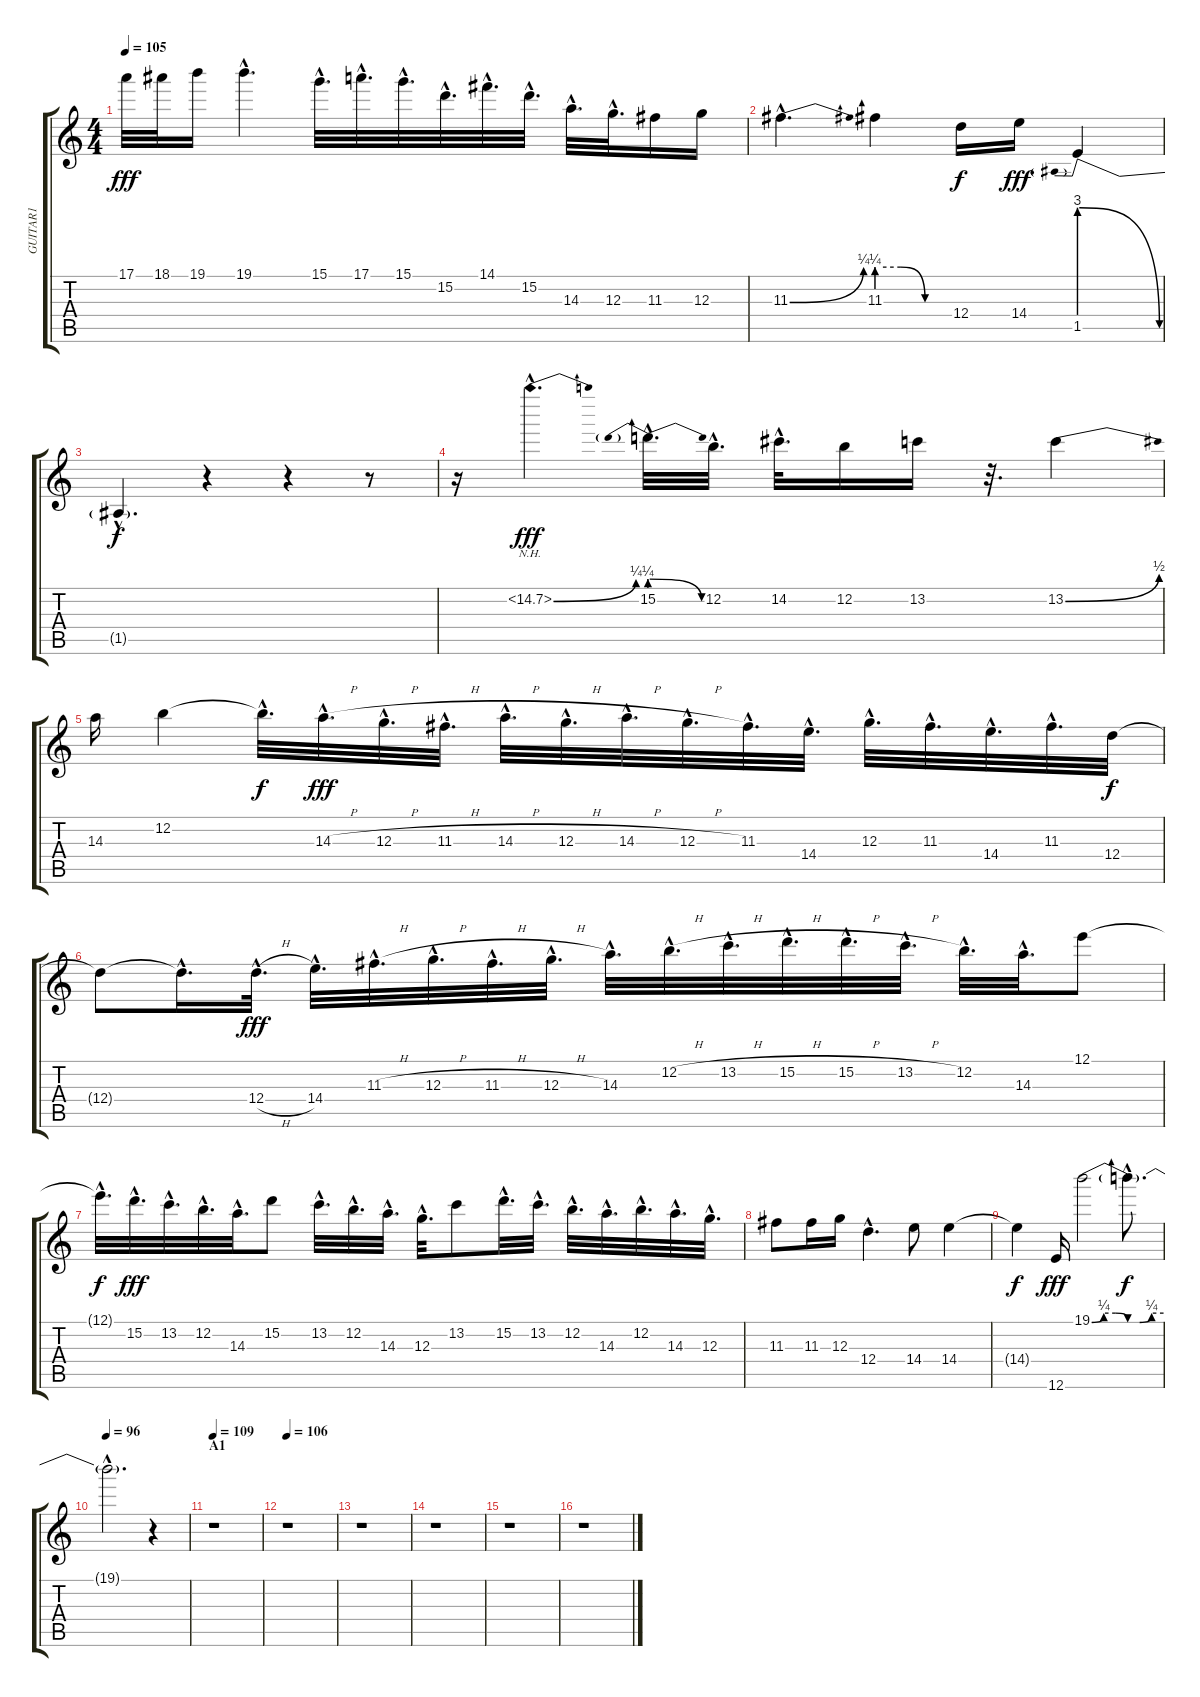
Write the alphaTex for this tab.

\track ("GUITAR1" "GUITAR1") {instrument distortionguitar}
\staff {score tabs}
\tuning (E4 B3 G3 D3 A2 E2) {hide}
\ts (4 4)
\tempo 105
\clef g2
\ks c
17.1.32{dy fff} 18.1.32 19.1.16 19.1{hac}.4{d} 15.1{hac}.32{d} 17.1{hac}.32{d} 15.1{hac}.32{d} 15.2{hac}.32{d} 14.1{hac}.32{d} 15.2{hac}.32{d} 14.3{hac}.32{d} 12.3{hac}.32{d} 11.3.16 12.3.16 |
11.3{be (bend 0 0 60 1) hac}.4{d} 11.3{be (custom 0 1 20 1 40 0 60 0)}.4 12.4.16{dy f} 14.4.16{dy fff} 1.5{be (prebendrelease 0 12 60 0)}.4 |
1.5{hac t}.4{d dy f} r.4 r.4 r.8 |
r.16 15.2{be (bend 0 0 60 1) nh hac}.4{d dy fff} 15.2{be (prebendrelease 0 1 60 0) hac}.32{d} 12.2{hac}.32{d} 14.2{hac}.32{d} 12.2.16 13.2.16 r.32{d} 13.2{be (bend 0 0 60 2)}.4 |
14.3.16 12.2.4 12.2{hac t}.32{d dy f} 14.3{h hac}.32{d dy fff} 12.3{h hac}.32{d} 11.3{h hac}.32{d} 14.3{h hac}.32{d} 12.3{h hac}.32{d} 14.3{h hac}.32{d} 12.3{h hac}.32{d} 11.3{hac}.32{d} 14.4{hac}.32{d} 12.3{hac}.32{d} 11.3{hac}.32{d} 14.4{hac}.32{d} 11.3{hac}.32{d} 12.4.32{dy f} |
12.4{t}.8 12.4{hac t}.16{d} 12.4{h hac}.32{d dy fff} 14.4{hac}.32{d} 11.3{h hac}.32{d} 12.3{h hac}.32{d} 11.3{h hac}.32{d} 12.3{h hac}.32{d} 14.3{hac}.32{d} 12.2{h hac}.32{d} 13.2{h hac}.32{d} 15.2{h hac}.32{d} 15.2{h hac}.32{d} 13.2{h hac}.32{d} 12.2{hac}.32{d} 14.3{hac}.32{d} 12.1.8 |
12.1{hac t}.32{d dy f} 15.2{hac}.32{d dy fff} 13.2{hac}.32{d} 12.2{hac}.32{d} 14.3{hac}.32{d} 15.2.8 13.2{hac}.32{d} 12.2{hac}.32{d} 14.3{hac}.32{d} 12.3{hac}.32{d} 13.2.8 15.2{hac}.32{d} 13.2{hac}.32{d} 12.2{hac}.32{d} 14.3{hac}.32{d} 12.2{hac}.32{d} 14.3{hac}.32{d} 12.3{hac}.32{d} |
11.3.8 11.3.16 12.3.16 12.4{hac}.4{d} 14.4.8 14.4.4 |
14.4{t}.4{dy f} 12.6.16{dy fff} 19.1{be (custom 0 0 10 1 20 1 30 0 40 0 50 1 60 1)}.2 19.1{hac t}.8{d dy f} |
\tempo 96
19.1{hac t}.2{d} r.4 |
\section ("" "A1")
\tempo 109
r.1 |
\tempo 106
r.1 |
r.1 |
r.1 |
r.1 |
r.1
